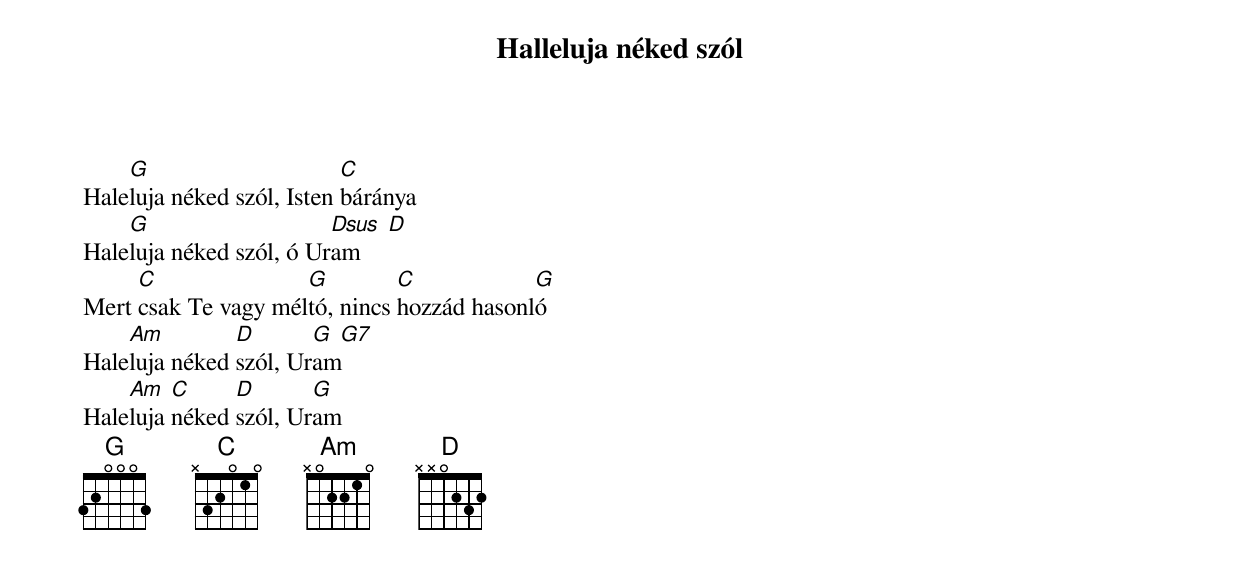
{title: Halleluja néked szól}
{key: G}
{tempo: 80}
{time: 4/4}
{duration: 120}



Hale[G]luja néked szól, Isten [C]báránya
Hale[G]luja néked szól, ó Ur[Dsus  D]am
Mert [C]csak Te vagy mél[G]tó, nincs [C]hozzád hasonl[G]ó
Hale[Am]luja néked [D]szól, Ur[G  G7]am
Hale[Am]luja [C]néked [D]szól, Ur[G]am
